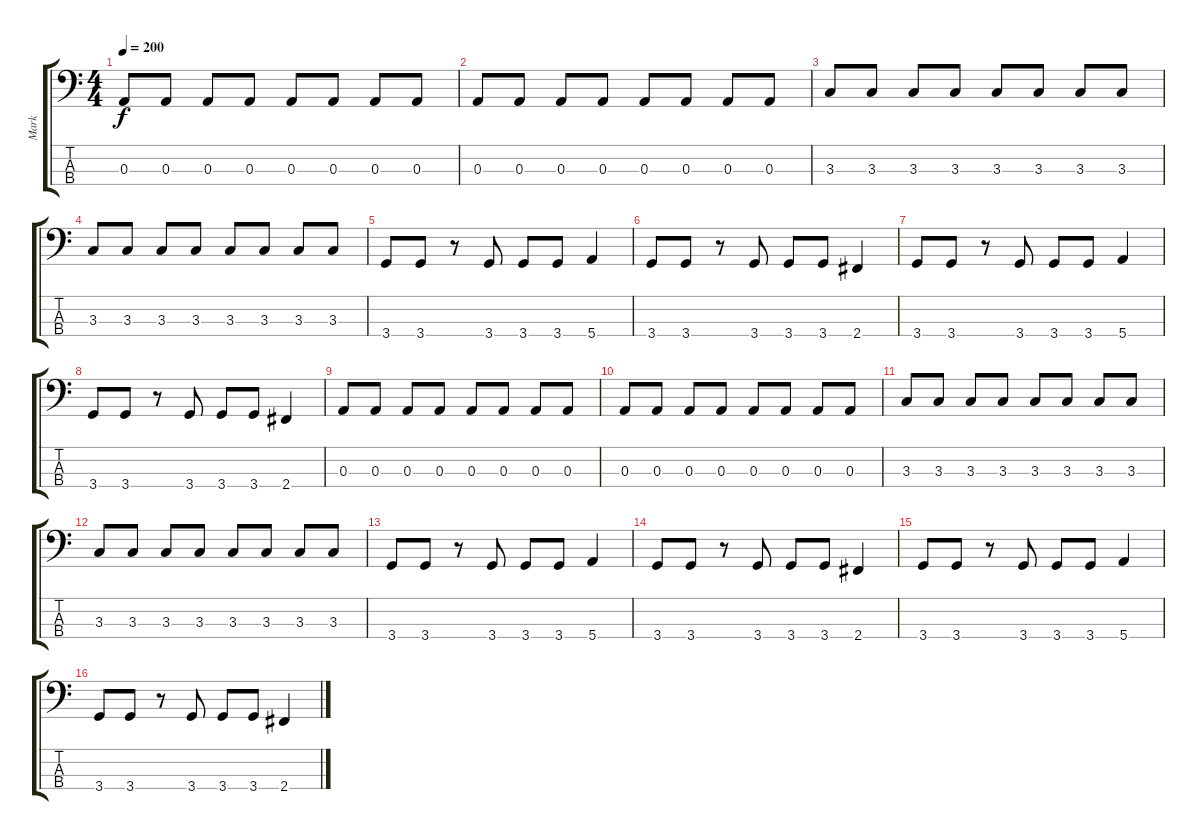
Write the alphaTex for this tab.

\track ("Mark" "Mark") {instrument electricbasspick}
\staff {score tabs}
\tuning (G2 D2 A1 E1) {hide}
\ts (4 4)
\tempo 200
\clef f4
\ks c
0.3.8{dy f} 0.3.8 0.3.8 0.3.8 0.3.8 0.3.8 0.3.8 0.3.8 |
0.3.8 0.3.8 0.3.8 0.3.8 0.3.8 0.3.8 0.3.8 0.3.8 |
3.3.8 3.3.8 3.3.8 3.3.8 3.3.8 3.3.8 3.3.8 3.3.8 |
3.3.8 3.3.8 3.3.8 3.3.8 3.3.8 3.3.8 3.3.8 3.3.8 |
3.4.8 3.4.8 r.8 3.4.8 3.4.8 3.4.8 5.4.4 |
3.4.8 3.4.8 r.8 3.4.8 3.4.8 3.4.8 2.4.4 |
3.4.8 3.4.8 r.8 3.4.8 3.4.8 3.4.8 5.4.4 |
3.4.8 3.4.8 r.8 3.4.8 3.4.8 3.4.8 2.4.4 |
0.3.8 0.3.8 0.3.8 0.3.8 0.3.8 0.3.8 0.3.8 0.3.8 |
0.3.8 0.3.8 0.3.8 0.3.8 0.3.8 0.3.8 0.3.8 0.3.8 |
3.3.8 3.3.8 3.3.8 3.3.8 3.3.8 3.3.8 3.3.8 3.3.8 |
3.3.8 3.3.8 3.3.8 3.3.8 3.3.8 3.3.8 3.3.8 3.3.8 |
3.4.8 3.4.8 r.8 3.4.8 3.4.8 3.4.8 5.4.4 |
3.4.8 3.4.8 r.8 3.4.8 3.4.8 3.4.8 2.4.4 |
3.4.8 3.4.8 r.8 3.4.8 3.4.8 3.4.8 5.4.4 |
3.4.8 3.4.8 r.8 3.4.8 3.4.8 3.4.8 2.4.4
